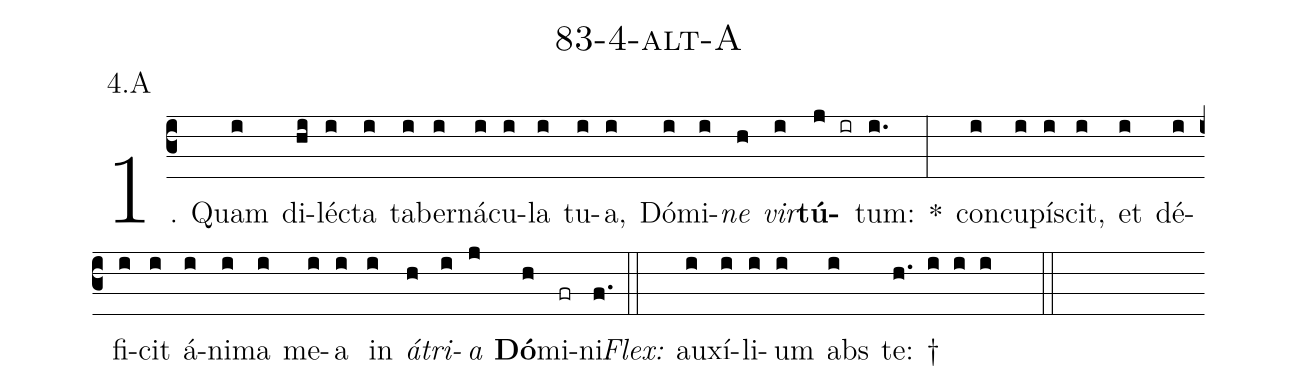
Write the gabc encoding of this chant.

name: 83-4-alt-A;
annotation: 4.A;
%%
(c3)1. Quam(i) di(hi)léc(i)ta(i) ta(i)ber(i)ná(i)cu(i)la(i) tu(i)a,(i) Dó(i)mi(i)<i>ne</i>(h) <i>vir</i>(i)<b>tú</b>(j ir)tum:(i.) *(:) con(i)cu(i)pí(i)scit,(i) et(i) dé(i)fi(i)cit(i) á(i)ni(i)ma(i) me(i)a(i) in(i) <i>á</i>(h)<i>tri</i>(i)<i>a</i>(j) <b>Dó</b>(h)mi(fr)ni.(f.) (::)
<i>Flex:</i>()  au(i)xí(i)li(i)um(i) abs(i) te: †(h. i i i  ::)
